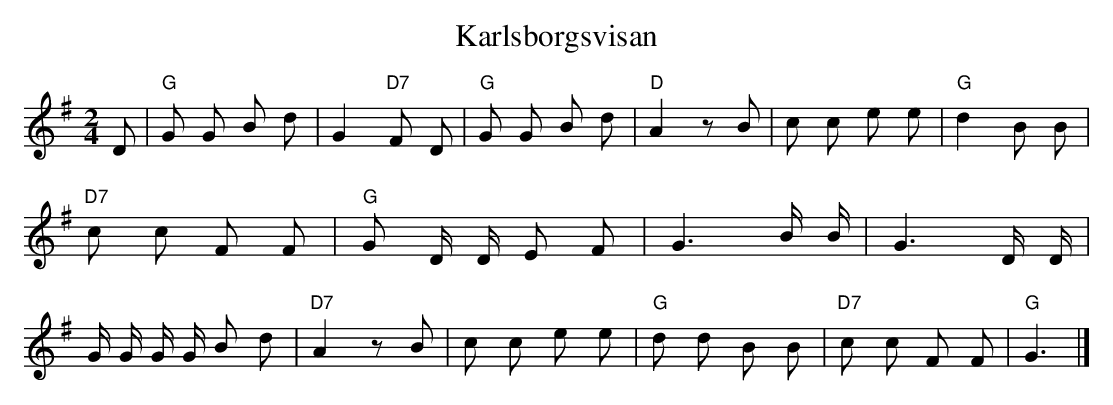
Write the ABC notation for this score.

X:1
T: Karlsborgsvisan
M: 2/4
L: 1/16
K: G
D2 |"G" G2 G2 B2 d2 | G4 "D7" F2 D2 | "G" G2 G2 B2 d2 | "D" A4 z2 B2 | c2 c2 e2 e2 | "G" d4 B2 B2 | "D7" c2 c2 F2 F2 | "G" G2 D D E2 F2 | G6 B B | G6 D D | G G G G B2 d2 | "D7" A4 z2 B2 | c2 c2 e2 e2 | "G" d2 d2 B2 B2 | "D7" c2 c2 F2 F2 | "G" G6 |]
